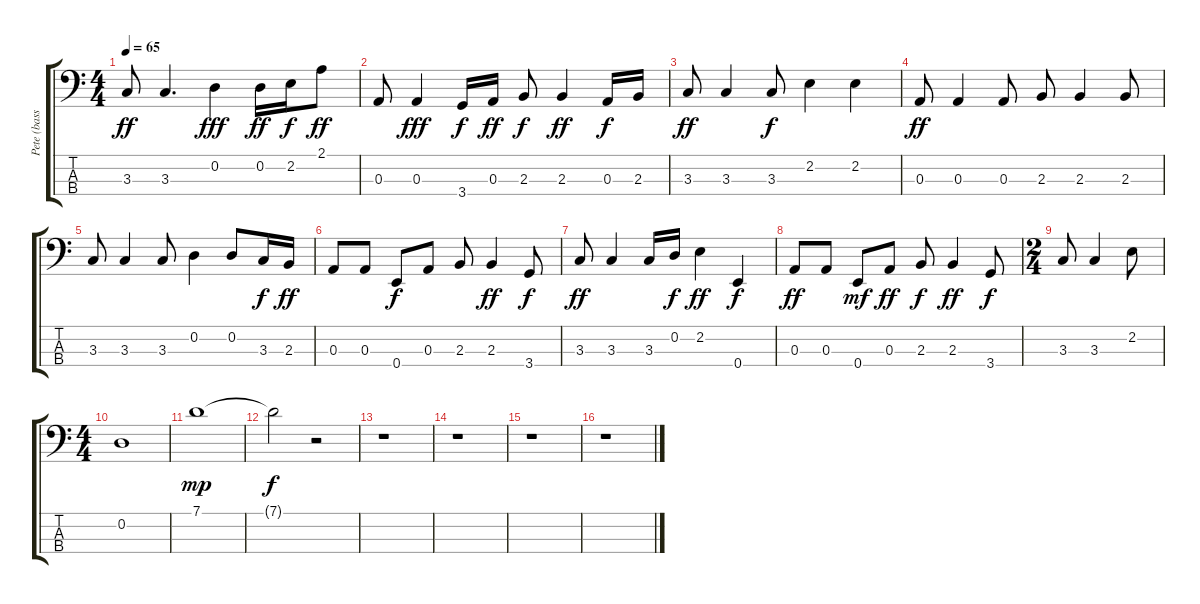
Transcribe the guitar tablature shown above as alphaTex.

\track ("Pete (bass)" "Pete (bass") {instrument fretlessbass}
\staff {score tabs}
\tuning (G2 D2 A1 E1) {hide}
\ts (4 4)
\tempo 65
\clef f4
\ks c
3.3.8{dy ff} 3.3.4{d} 0.2.4{dy fff} 0.2.16{dy ff} 2.2.16{dy f} 2.1.8{dy ff} |
0.3.8 0.3.4{dy fff} 3.4.16{dy f} 0.3.16{dy ff} 2.3.8{dy f} 2.3.4{dy ff} 0.3.16{dy f} 2.3.16 |
3.3.8{dy ff} 3.3.4 3.3.8{dy f} 2.2.4 2.2.4 |
0.3.8{dy ff} 0.3.4 0.3.8 2.3.8 2.3.4 2.3.8 |
3.3.8 3.3.4 3.3.8 0.2.4 0.2.8 3.3.16{dy f} 2.3.16{dy ff} |
0.3.8 0.3.8 0.4.8{dy f} 0.3.8 2.3.8 2.3.4{dy ff} 3.4.8{dy f} |
3.3.8{dy ff} 3.3.4 3.3.16 0.2.16{dy f} 2.2.4{dy ff} 0.4.4{dy f} |
0.3.8{dy ff} 0.3.8 0.4.8{dy mf} 0.3.8{dy ff} 2.3.8{dy f} 2.3.4{dy ff} 3.4.8{dy f} |
\ts (2 4)
3.3.8 3.3.4 2.2.8 |
\ts (4 4)
0.2.1 |
7.1.1{dy mp} |
7.1{t}.2{dy f} r.2 |
r.1 |
r.1 |
r.1 |
r.1
